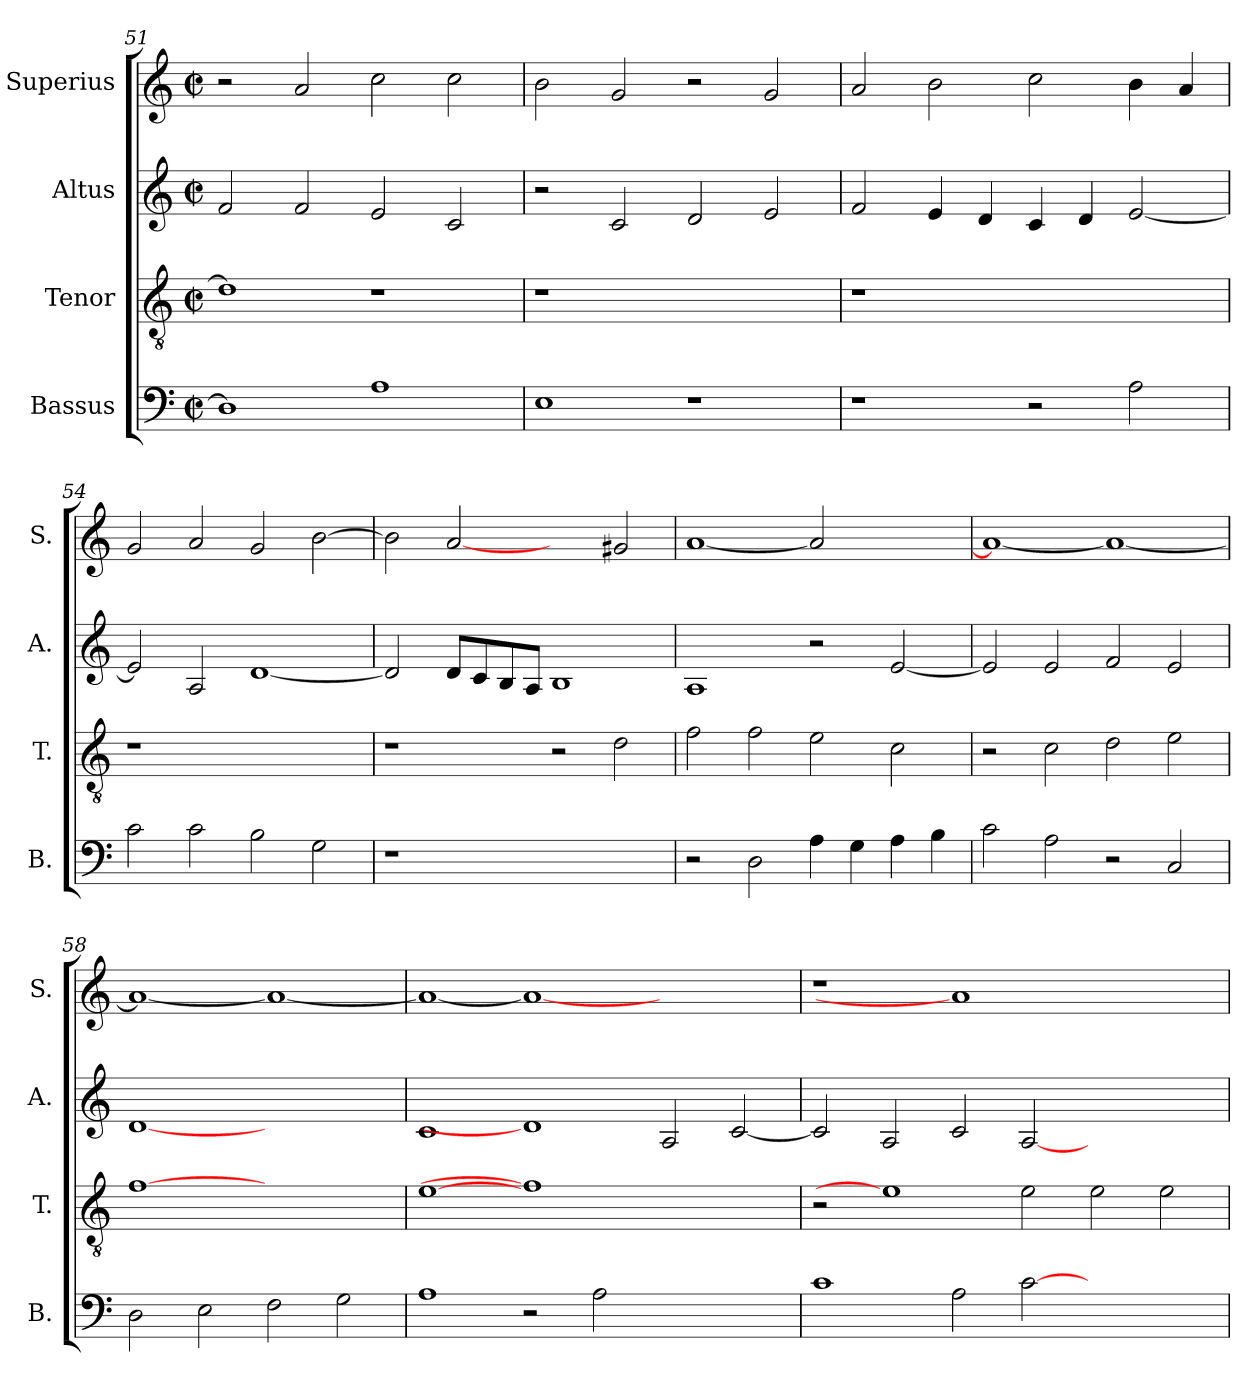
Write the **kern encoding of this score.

**kern	**kern	**kern	**kern
*part4	*part3	*part2	*part1
*staff4	*staff3	*staff2	*staff1
*I"Bassus	*I"Tenor	*I"Altus	*I"Superius
*I'B.	*I'T.	*I'A.	*I'S.
*clefF4	*clefGv2	*clefG2	*clefG2
*	*ITrd7c12	*	*
*k[]	*k[]	*k[]	*k[]
*C:	*C:	*C:	*C:
*M2/2	*M2/2	*M2/2	*M2/2
*met(c|)	*met(c|)	*met(c|)	*met(c|)
=51	=51	=51	=51
1Di]	1Di]	2fi/	2r
.	.	2fi/	2ai/
1Ai	1r	2ei/	2cci\
.	.	2ci/	2cci\
!!LO:LB:g=z
=52	=52	=52	=52
!	!LO:N:vis=1	!	!
1Ei	1r	2r	2bi\
.	.	2ci/	2gi/
1r	1ryy	2di/	2r
.	.	2ei/	2gi/
=53	=53	=53	=53
!	!LO:N:vis=1	!	!
1r	1r	2fi/	2ai/
.	.	4ei/	2bi\
.	.	4di/	.
2r	1ryy	4ci/	2cci\
.	.	4di/	.
2Ai\	.	[<2ei/	4bi\
.	.	.	4ai/
=54	=54	=54	=54
!	!LO:N:vis=1	!	!
2ci\	1r	2ei/]	2gi/
2ci\	.	2Ai/	2ai/
2Bi\	1ryy	[<1di	2gi/
2Gi\	.	.	[>2bi\
=55	=55	=55	=55
!LO:N:vis=1	!	!	!
1r	1r	2di/]	2bi\]
.	.	8di/L	[2ai
.	.	8ci/	.
.	.	8Bi/	.
.	.	8Ai/J	.
1ryy	2r	1Bi	2ryy
.	2Di\	.	2g#Xi/
!!LO:LB:g=z
=56	=56	=56	=56
2r	2Fi\	1Ai	[<1ai
2Di\	2Fi\	.	.
4Ai\	2Ei\	2r	2ai]
4Gi\	.	.	.
4Ai\	2Ci\	[<2ei/	2ryy
4Bi\	.	.	.
=57	=57	=57	=57
2ci\	2r	2ei/]	1ai_<
2Ai\	2Ci\	2ei/	.
2r	2Di\	2fi/	1ai_
2Ci/	2Ei\	2ei/	.
=58	=58	=58	=58
2Di\	[1Fi	[1di	1ai_<
2Ei\	.	.	.
2Fi\	1ryy	1ryy	1ai_
2Gi\	.	.	.
=59	=59	=59	=59
1Ai	[1Ei	1ci	1ai_<
2r	1Fi]	1di]	1ai_
2Ai\	.	.	.
1ryy	1ryy	2Ai/	1ryy
.	.	[<2ci/	.
=60	=60	=60	=60
!	!	!	!LO:N:vis=1
1ci	2r	2ci/]	1r
.	1Ei]	2Ai/	.
2Ai\	.	2ci/	1ai]
[>2ci\	2Ei\	[<2Ai/	.
1ryy	2Ei\	1ryy	1ryy
.	2Ei\	.	.
=	=	=	=
*-	*-	*-	*-
